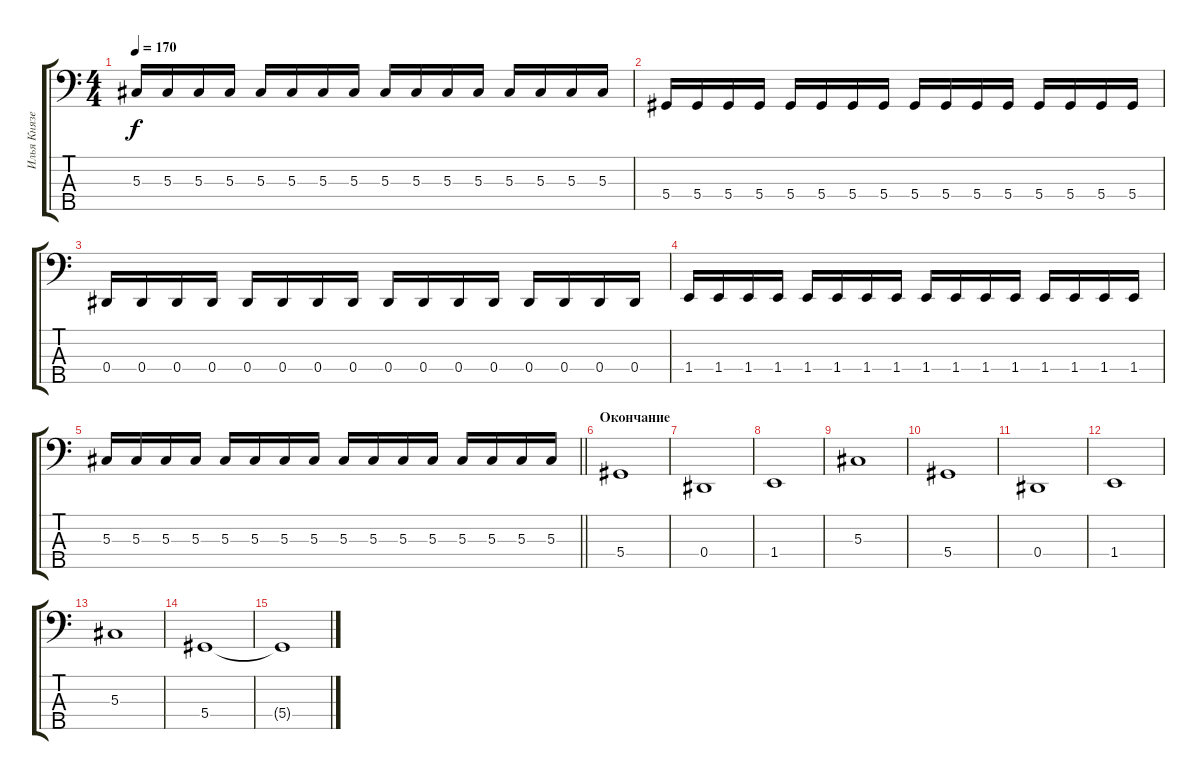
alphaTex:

\track ("Илья Князев" "Илья Князе") {instrument electricbasspick}
\staff {score tabs}
\tuning (Gb2 Db2 Ab1 Eb1 Bb0) {hide}
\ts (4 4)
\tempo 170
\clef f4
\ks c
5.3.16{dy f} 5.3.16 5.3.16 5.3.16 5.3.16 5.3.16 5.3.16 5.3.16 5.3.16 5.3.16 5.3.16 5.3.16 5.3.16 5.3.16 5.3.16 5.3.16 |
5.4.16 5.4.16 5.4.16 5.4.16 5.4.16 5.4.16 5.4.16 5.4.16 5.4.16 5.4.16 5.4.16 5.4.16 5.4.16 5.4.16 5.4.16 5.4.16 |
0.4.16 0.4.16 0.4.16 0.4.16 0.4.16 0.4.16 0.4.16 0.4.16 0.4.16 0.4.16 0.4.16 0.4.16 0.4.16 0.4.16 0.4.16 0.4.16 |
1.4.16 1.4.16 1.4.16 1.4.16 1.4.16 1.4.16 1.4.16 1.4.16 1.4.16 1.4.16 1.4.16 1.4.16 1.4.16 1.4.16 1.4.16 1.4.16 |
\barLineRight lightlight
5.3.16 5.3.16 5.3.16 5.3.16 5.3.16 5.3.16 5.3.16 5.3.16 5.3.16 5.3.16 5.3.16 5.3.16 5.3.16 5.3.16 5.3.16 5.3.16 |
\section ("" "Окончание")
5.4.1 |
0.4.1 |
1.4.1 |
5.3.1 |
5.4.1 |
0.4.1 |
1.4.1 |
5.3.1 |
5.4.1{volume 0} |
5.4{t}.1
